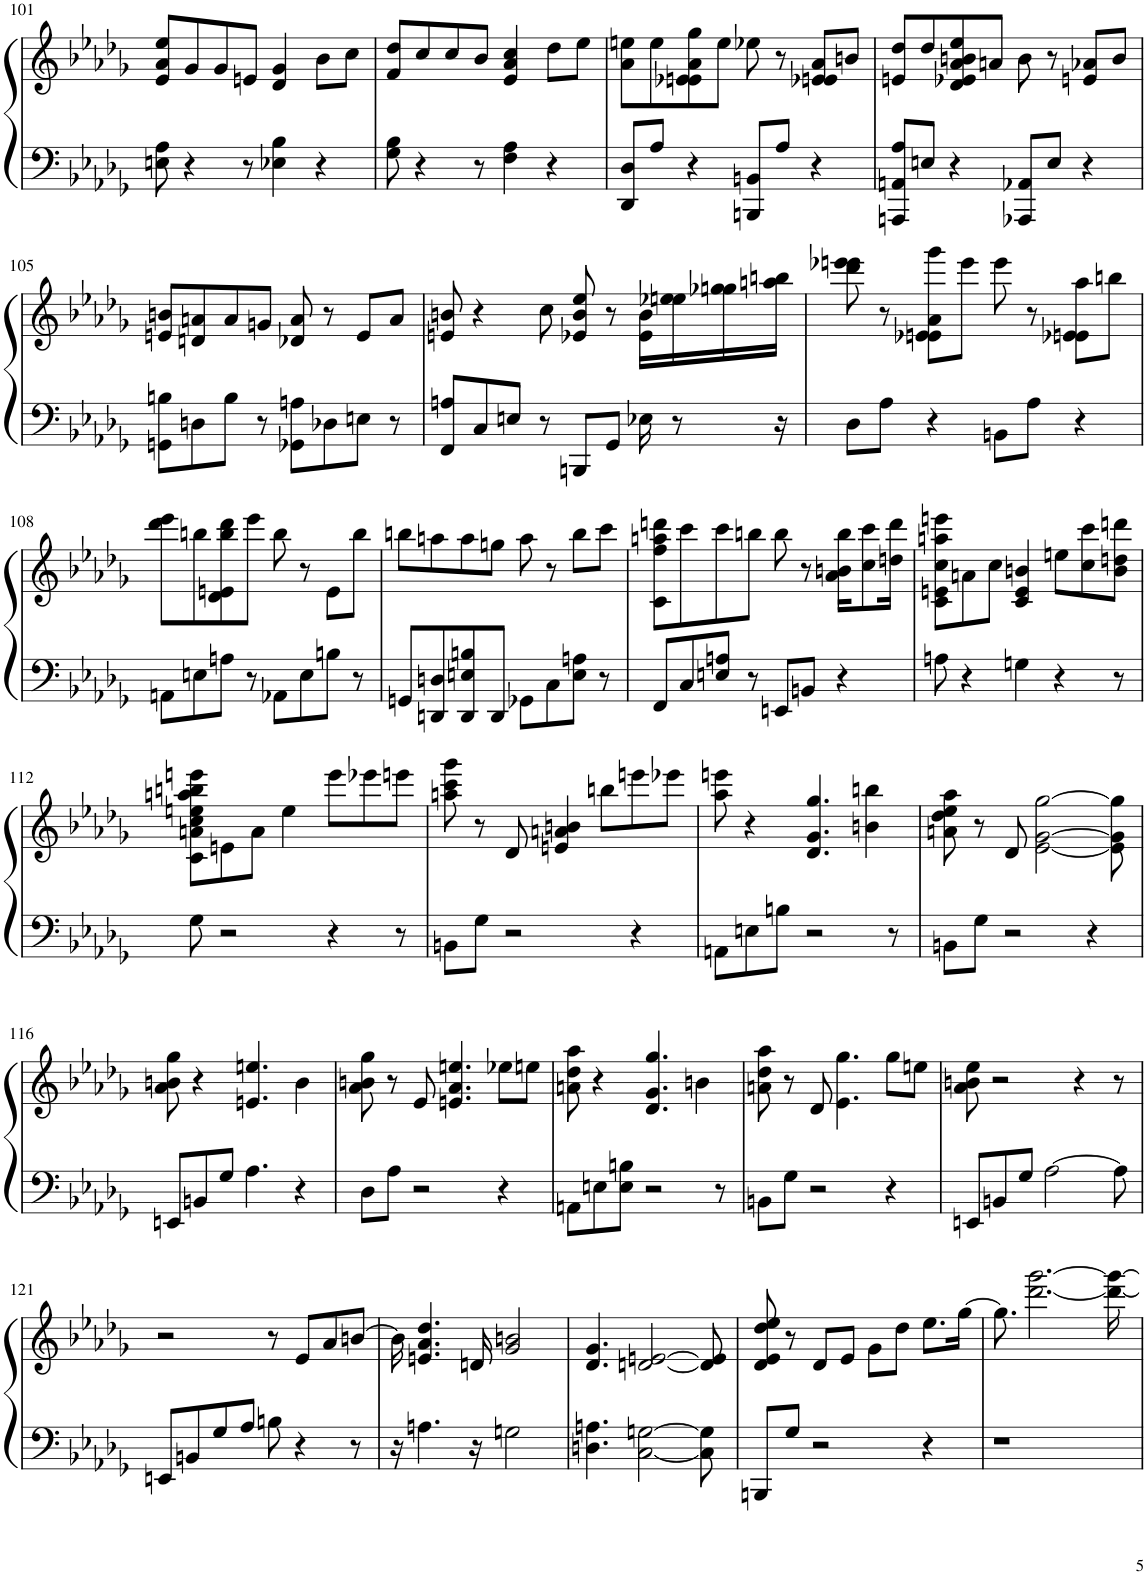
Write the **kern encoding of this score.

**kern	**kern
*part1	*part1
*staff2	*staff1
*I"Piano	*
*I'Pno	*
!!LO:PB:g=z
*clefF4	*clefG2
*k[b-e-a-d-g-]	*k[b-e-a-d-g-]
*D-:	*D-:
*M4/4	*M4/4
=101	=101
8En\ 8A-\	8e-/ 8a-/ 8ee-/L
4r	8g-/
.	8g-/
8r	8en/J
4E-X\ 4B-\	4d-/ 4g-/
4r	8b-\L
.	8cc\J
=102	=102
8G-\ 8B-\	8f/ 8dd-/L
4r	8cc/
.	8cc/
8r	8b-/J
4F\ 4A-\	4e-/ 4a-/ 4cc/
4r	8dd-\L
.	8ee-\J
=103	=103
8DD-/ 8D-/L	8a-\ 8een\L
8A-/J	8ee\
4r	8e-X\ 8en\ 8a-\ 8gg-\
.	8ee\J
8BBBn/ 8BBn/L	8ee-X\
8A-/J	8r
4r	8e-X/ 8en/ 8a-/L
.	8bn/J
=104	=104
8AAAn/ 8AAn/ 8A-/L	8en/ 8dd-/L
8En/J	8dd-/
4r	8d-/ 8e-X/ 8a-/ 8bn/ 8ee-/
.	8an/J
8AAA-X/ 8AA-X/L	8b\
8E/J	8r
4r	8en/ 8a-X/L
.	8b/J
!!LO:LB:g=z
=105	=105
8GGn\ 8Bn\L	8en/ 8bn/L
8Dn\	8dn/ 8an/
8B\J	8a/
8r	8gn/J
8GG-X\ 8An\L	8d-X/ 8a/
8D-X\	8r
8En\J	8e/L
8r	8a/J
=106	=106
8FF/ 8An/L	8en/ 8bn/
8C/	4r
8En/J	.
8r	8cc\
8BBBn/L	8e-X/ 8b/ 8ee-/
8GG-/J	8r
16E-X\	16e-\ 16b\LL
8r	16ee-X\ 16een\
.	16gg-X\ 16ggn\
16r	16aan\ 16bbn\JJ
=107	=107
8D-\L	8ddd-\ 8eee-X\ 8eeen\
8A-\J	8r
4r	8e-X\ 8en\ 8a-\ 8ggg-\L
.	8eee\J
8BBn\L	8eee\
8A-\J	8r
4r	8e-X\ 8en\ 8aa-\L
.	8bbn\J
!!LO:LB:g=z
=108	=108
8AAn\L	8ddd-\ 8eee-\L
8En\	8bbn\
8An\J	8d-\ 8en\ 8bb\ 8ddd-\
8r	8eee-\J
8AA-X\L	8bb\
8E\	8r
8Bn\J	8e\L
8r	8bb\J
=109	=109
8GGn/L	8bbn\L
8DDn/ 8Dn/	8aan\
8DD/ 8En/ 8Bn/	8aa\
8DD/J	8ggn\J
8GG-X\L	8aa\
8C\	8r
8E\ 8An\J	8bb\L
8r	8ccc\J
=110	=110
8FF/L	8c\ 8ff\ 8aan\ 8dddn\L
8C/	8ccc\
8En/ 8An/J	8ccc\
8r	8bbn\J
8EEn/L	8bb\
8BBn/J	8r
4r	16a-\ 16bn\ 16bb\KL
.	8cc\ 8ccc\
.	16ddn\ 16ddd\Jk
=111	=111
8An\	8c\ 8en\ 8cc\ 8aan\ 8eeen\L
4r	8an\
.	8cc\J
4Gn\	4c/ 4e/ 4bn/
4r	8een\L
.	8cc\ 8ccc\
8r	8b\ 8ddn\ 8dddn\J
!!LO:LB:g=z
=112	=112
8G-\	8c\ 8an\ 8cc\ 8een\ 8aan\ 8bbn\ 8eeen\L
2r	8en\
.	8a\J
.	4ee\
4r	8eee\L
.	8eee-X\
8r	8eeen\J
=113	=113
8BBn\L	8aan\ 8ccc\ 8ggg-\
8G-\J	8r
2r	8d-/
.	4en/ 4an/ 4bn/
.	8bbn\L
4r	8eeen\
.	8eee-X\J
=114	=114
8AAn\L	8aa-\ 8eeen\
8En\	4r
8Bn\J	.
2r	4.d-/ 4.g-/ 4.gg-/
.	4bn\ 4bbn\
8r	.
=115	=115
8BBn\L	8an\ 8dd-\ 8ee-\ 8aa-\
8G-\J	8r
2r	8d-/
.	[2e-\ [2g-\ [2gg-\
4r	.
.	8e-\] 8g-\] 8gg-\]
!!LO:LB:g=z
=116	=116
8EEn/L	8a-\ 8bn\ 8gg-\
8BBn/	4r
8G-/J	.
4.A-\	4.en/ 4.een/
4r	4b\
=117	=117
8D-\L	8a-\ 8bn\ 8gg-\
8A-\J	8r
2r	8e-/
.	4.en/ 4.a-/ 4.een/
4r	8ee-X\L
.	8een\J
=118	=118
8AAn\L	8an\ 8dd-\ 8aa-\
8En\	4r
8E\ 8Bn\J	.
2r	4.d-/ 4.g-/ 4.gg-/
.	4bn\
8r	.
=119	=119
8BBn\L	8an\ 8dd-\ 8aa-\
8G-\J	8r
2r	8d-/
.	4.e-\ 4.gg-\
4r	8gg-\L
.	8een\J
=120	=120
8EEn/L	8a-\ 8bn\ 8ee-\
8BBn/	2r
8G-/J	.
[2A-\	.
.	4r
8A-\]	8r
!!LO:LB:g=z
=121	=121
8EEn/L	2r
8BBn/	.
8G-/	.
8A-/J	.
8Bn\	8r
4r	8e-/L
.	8a-/
8r	[8bn/J
=122	=122
16r	16b\]
4.An\	4.en/ 4.a-/ 4.dd-/
16r	16dn/
2Gn\	2g-/ 2bn/
=123	=123
4.Dn\ 4.An\	4.d-/ 4.g-/
[2C\ [2Gn\	[2dn/ [2en/
8C\] 8G\]	8d/] 8e/]
=124	=124
8BBBn/L	8d-/ 8e-/ 8dd-/ 8ee-/
8G-/J	8r
2r	8d-/L
.	8e-/J
.	8g-\L
.	8dd-\J
4r	8.ee-\L
.	[16gg-\Jk
=125	=125
1r	8.gg-\]
.	[2.ddd-\ [2.ggg-\
.	16ddd-\_ 16ggg-\_
=	=
*-	*-
